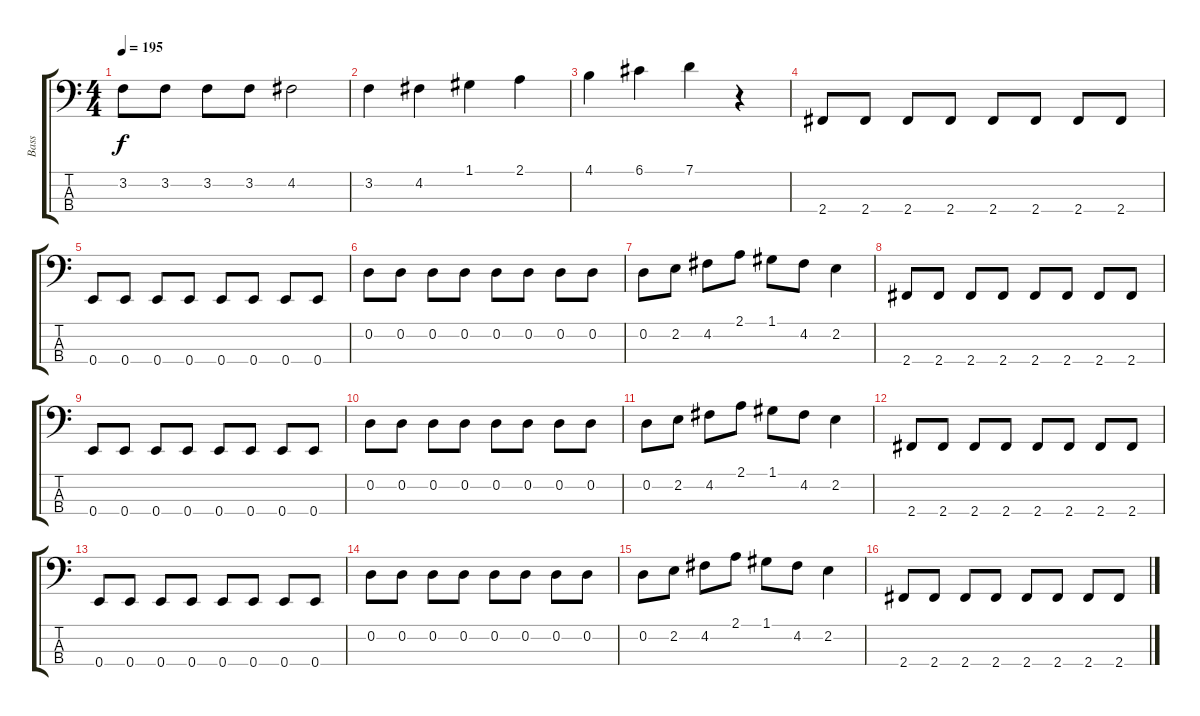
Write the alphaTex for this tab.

\track ("Bass" "Bass") {instrument electricbasspick}
\staff {score tabs}
\tuning (G2 D2 A1 E1) {hide}
\ts (4 4)
\tempo 195
\clef f4
\ks c
3.2.8{dy f} 3.2.8 3.2.8 3.2.8 4.2.2 |
3.2.4 4.2.4 1.1.4 2.1.4 |
4.1.4 6.1.4 7.1.4 r.4 |
2.4.8 2.4.8 2.4.8 2.4.8 2.4.8 2.4.8 2.4.8 2.4.8 |
0.4.8 0.4.8 0.4.8 0.4.8 0.4.8 0.4.8 0.4.8 0.4.8 |
0.2.8 0.2.8 0.2.8 0.2.8 0.2.8 0.2.8 0.2.8 0.2.8 |
0.2.8 2.2.8 4.2.8 2.1.8 1.1.8 4.2.8 2.2.4 |
2.4.8 2.4.8 2.4.8 2.4.8 2.4.8 2.4.8 2.4.8 2.4.8 |
0.4.8 0.4.8 0.4.8 0.4.8 0.4.8 0.4.8 0.4.8 0.4.8 |
0.2.8 0.2.8 0.2.8 0.2.8 0.2.8 0.2.8 0.2.8 0.2.8 |
0.2.8 2.2.8 4.2.8 2.1.8 1.1.8 4.2.8 2.2.4 |
2.4.8 2.4.8 2.4.8 2.4.8 2.4.8 2.4.8 2.4.8 2.4.8 |
0.4.8 0.4.8 0.4.8 0.4.8 0.4.8 0.4.8 0.4.8 0.4.8 |
0.2.8 0.2.8 0.2.8 0.2.8 0.2.8 0.2.8 0.2.8 0.2.8 |
0.2.8 2.2.8 4.2.8 2.1.8 1.1.8 4.2.8 2.2.4 |
2.4.8 2.4.8 2.4.8 2.4.8 2.4.8 2.4.8 2.4.8 2.4.8
